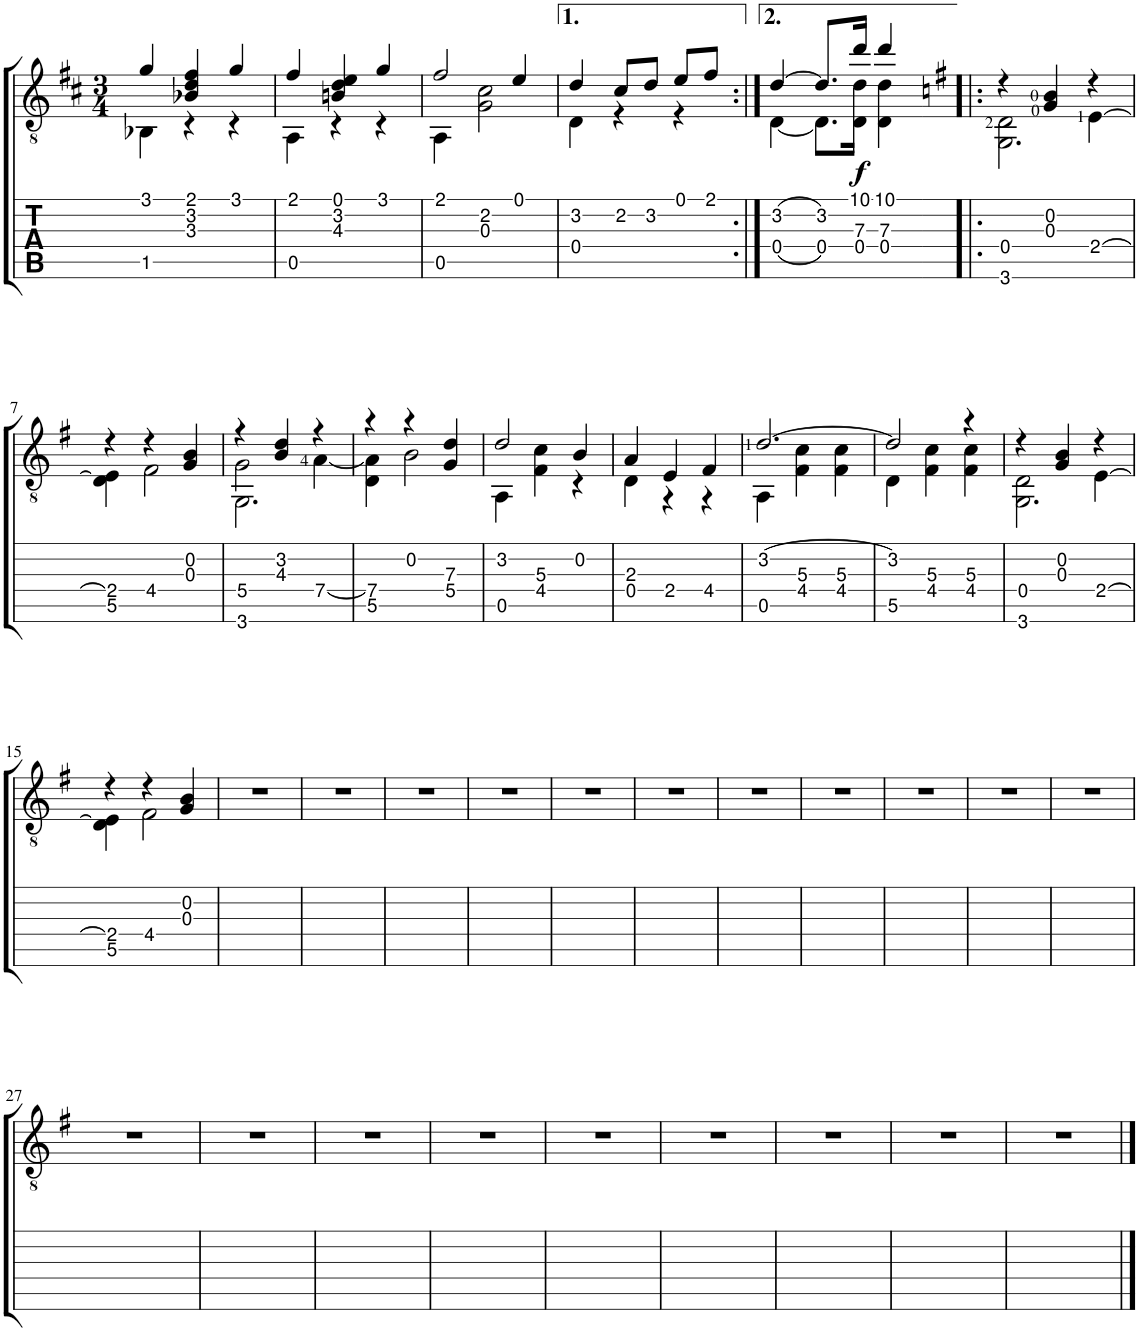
**kern	**kern	**dynam
*part1	*part1	*part1
*staff2	*staff1	*staff1/2
*I"Classical Guitar	*	*
*I'Guit.	*	*
*stria6	*	*
*	*clefGv2	*
*k[f#c#]	*k[f#c#]	*
*M3/4	*M3/4	*
=1	=1	=1
*^	*^	*
4g	4BB-X	4g/	4BB-X\	.
4B-X 4d 4f#	4r	4B-X/ 4d/ 4f#/	4r	.
4g	4r	4g/	4r	.
=2	=2	=2	=2	=2
4f#	4AA	4f#/	4AA\	.
4Bn 4d 4e	4r	4Bn/ 4d/ 4e/	4r	.
4g	4r	4g/	4r	.
=3	=3	=3	=3	=3
2f#	4AA	2f#/	4AA\	.
.	2G 2c#	.	2G\ 2c#\	.
4e	.	4e/	.	.
=4	=4	=4	=4	=4
4d	4D	4d/	4D\	.
8c#L	4r	8c#/L	4r	.
8dJ	.	8d/J	.	.
8eL	4r	8e/L	4r	.
8f#J	.	8f#/J	.	.
=5:|!	=5:|!	=5:|!	=5:|!	=5:|!
[4d	[4D	[4d/	[4D\	.
8.dL]	8.DL]	8.d/L]	8.D\L]	.
!	!	!	!	!LO:DY:b
16ddJk	16D\ 16d\Jk	16dd/Jk	16D\ 16d\Jk	f
4dd	4D 4d	4dd/	4D\ 4d\	.
*v	*v	*	*	*
*	*v	*v	*
=6!|:	=6!|:	=6!|:
*k[f#]	*k[f#]	*
*^	*^	*
*	*^	*	*^	*
4r	2.GG	2D	4r	2.GG\	2D\	.
4G 4B	.	.	4G/ 4B/	.	.	.
4r	.	[>4E	4r	.	[>4E\	.
*	*v	*v	*	*	*	*
*	*	*	*v	*v	*
!!LO:LB:g=z
=7	=7	=7	=7	=7
4r	4D 4E]	4r	4D\ 4E\]	.
4r	2F#	4r	2F#\	.
4G 4B	.	4G/ 4B/	.	.
=8	=8	=8	=8	=8
*	*^	*	*^	*
4r	2.GG	2G	4r	2.GG\	2G\	.
4B 4d	.	.	4B/ 4d/	.	.	.
4r	.	[4A	4r	.	[4A\	.
*	*v	*v	*	*	*	*
*	*	*	*v	*v	*
=9	=9	=9	=9	=9
4r	4D 4A]	4r	4D\ 4A\]	.
4r	2B	4r	2B\	.
4G 4d	.	4G/ 4d/	.	.
=10	=10	=10	=10	=10
2d	4AA	2d/	4AA\	.
.	4F# 4c	.	4F#\ 4c\	.
4B	4r	4B/	4r	.
=11	=11	=11	=11	=11
4A	4D	4A/	4D\	.
4E	4r	4E/	4r	.
4F#	4r	4F#/	4r	.
=12	=12	=12	=12	=12
[2.d	4AA	[2.d/	4AA\	.
.	4F# 4c	.	4F#\ 4c\	.
.	4F# 4c	.	4F#\ 4c\	.
=13	=13	=13	=13	=13
2d]	4D	2d/]	4D\	.
.	4F# 4c	.	4F#\ 4c\	.
4r	4F# 4c	4r	4F#\ 4c\	.
=14	=14	=14	=14	=14
*	*^	*	*^	*
4r	2.GG	2D	4r	2.GG\	2D\	.
4G 4B	.	.	4G/ 4B/	.	.	.
4r	.	[>4E	4r	.	[>4E\	.
*	*v	*v	*	*	*	*
*	*	*	*v	*v	*
!!LO:LB:g=z
=15	=15	=15	=15	=15
4r	4D 4E]	4r	4D\ 4E\]	.
4r	2F#	4r	2F#\	.
4G 4B	.	4G/ 4B/	.	.
*v	*v	*	*	*
*	*v	*v	*
=16	=16	=16
2.r	2.r	.
=17	=17	=17
2.r	2.r	.
=18	=18	=18
2.r	2.r	.
=19	=19	=19
2.r	2.r	.
=20	=20	=20
2.r	2.r	.
=21	=21	=21
2.r	2.r	.
=22	=22	=22
2.r	2.r	.
=23	=23	=23
2.r	2.r	.
=24	=24	=24
2.r	2.r	.
=25	=25	=25
2.r	2.r	.
=26	=26	=26
2.r	2.r	.
!!LO:LB:g=z
=27	=27	=27
2.r	2.r	.
=28	=28	=28
2.r	2.r	.
=29	=29	=29
2.r	2.r	.
=30	=30	=30
2.r	2.r	.
=31	=31	=31
2.r	2.r	.
=32	=32	=32
2.r	2.r	.
=33	=33	=33
2.r	2.r	.
=34	=34	=34
2.r	2.r	.
=35	=35	=35
2.r	2.r	.
==	==	==
*-	*-	*-
